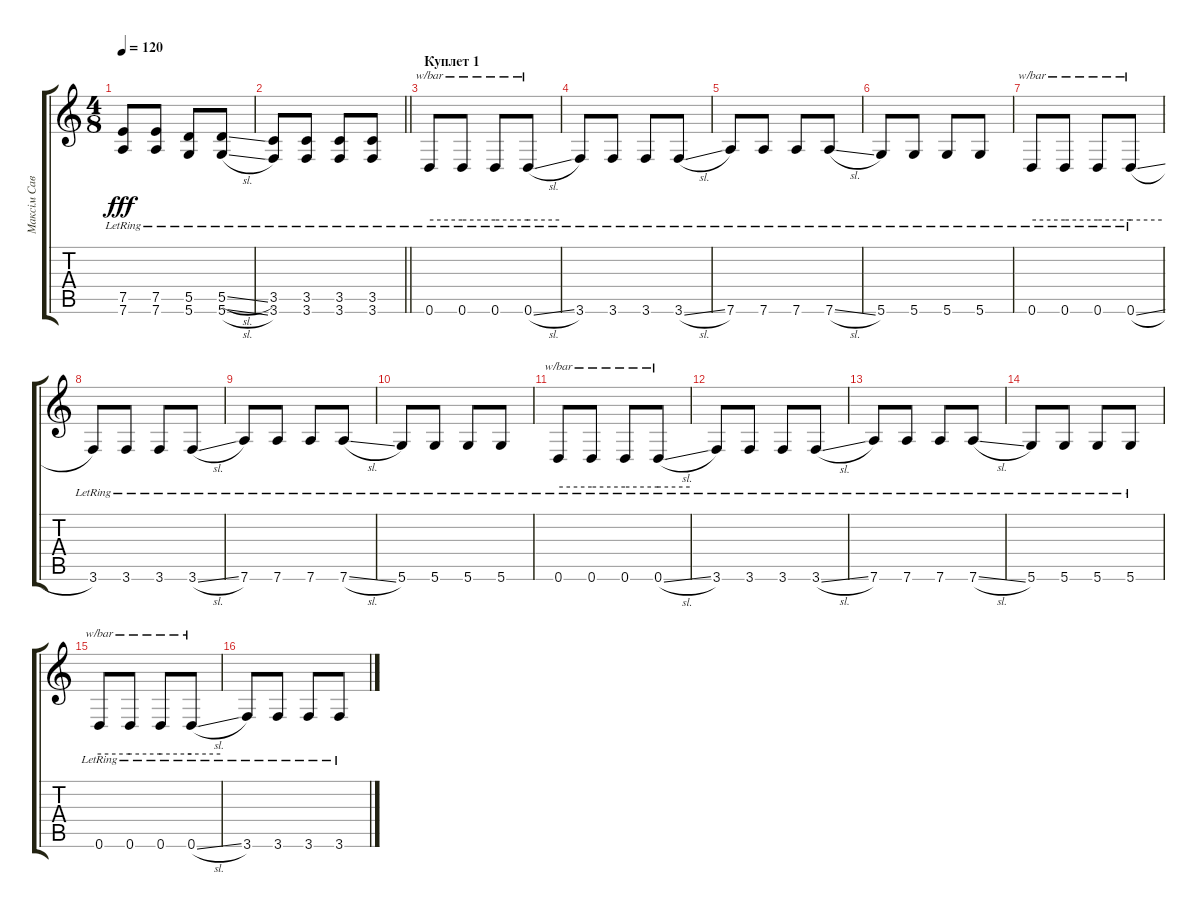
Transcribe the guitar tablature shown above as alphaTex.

\track ("Максім Савчук - Guitar 1" "Максім Сав") {instrument electricguitarclean}
\staff {score tabs}
\tuning (E4 B3 G3 D3 A2 D2) {hide}
\ts (4 8)
\tempo 120
\clef g2
\ks c
(7.5{lr} 7.6{lr}).8{dy fff} (7.5{lr} 7.6{lr}).8 (5.5{lr} 5.6{lr}).8 (5.5{sl lr} 5.6{sl lr}).8 |
\barLineRight lightlight
(3.5{lr} 3.6{lr}).8 (3.5{lr} 3.6{lr}).8 (3.5{lr} 3.6{lr}).8 (3.5{lr} 3.6{lr}).8 |
\section ("" "Куплет 1")
0.6{lr}.8{tbe (hold default 0 0 60 0) instrument electricguitarclean} 0.6{lr}.8{tbe (hold default 0 0 60 0)} 0.6{lr}.8{tbe (hold default 0 0 60 0)} 0.6{sl lr}.8{tbe (hold default 0 0 60 0)} |
3.6{lr}.8 3.6{lr}.8 3.6{lr}.8 3.6{sl lr}.8 |
7.6{lr}.8 7.6{lr}.8 7.6{lr}.8 7.6{sl lr}.8 |
5.6{lr}.8 5.6{lr}.8 5.6{lr}.8 5.6{lr}.8 |
0.6{lr}.8{tbe (hold default 0 0 60 0)} 0.6{lr}.8{tbe (hold default 0 0 60 0)} 0.6{lr}.8{tbe (hold default 0 0 60 0)} 0.6{sl lr}.8{tbe (hold default 0 0 60 0)} |
3.6{lr}.8 3.6{lr}.8 3.6{lr}.8 3.6{sl lr}.8 |
7.6{lr}.8 7.6{lr}.8 7.6{lr}.8 7.6{sl lr}.8 |
5.6{lr}.8 5.6{lr}.8 5.6{lr}.8 5.6{lr}.8 |
0.6{lr}.8{tbe (hold default 0 0 60 0)} 0.6{lr}.8{tbe (hold default 0 0 60 0)} 0.6{lr}.8{tbe (hold default 0 0 60 0)} 0.6{sl lr}.8{tbe (hold default 0 0 60 0)} |
3.6{lr}.8 3.6{lr}.8 3.6{lr}.8 3.6{sl lr}.8 |
7.6{lr}.8 7.6{lr}.8 7.6{lr}.8 7.6{sl lr}.8 |
5.6{lr}.8 5.6{lr}.8 5.6{lr}.8 5.6{lr}.8 |
0.6{lr}.8{tbe (hold default 0 0 60 0)} 0.6{lr}.8{tbe (hold default 0 0 60 0)} 0.6{lr}.8{tbe (hold default 0 0 60 0)} 0.6{sl lr}.8{tbe (hold default 0 0 60 0)} |
3.6{lr}.8 3.6{lr}.8 3.6{lr}.8 3.6{sl lr}.8
